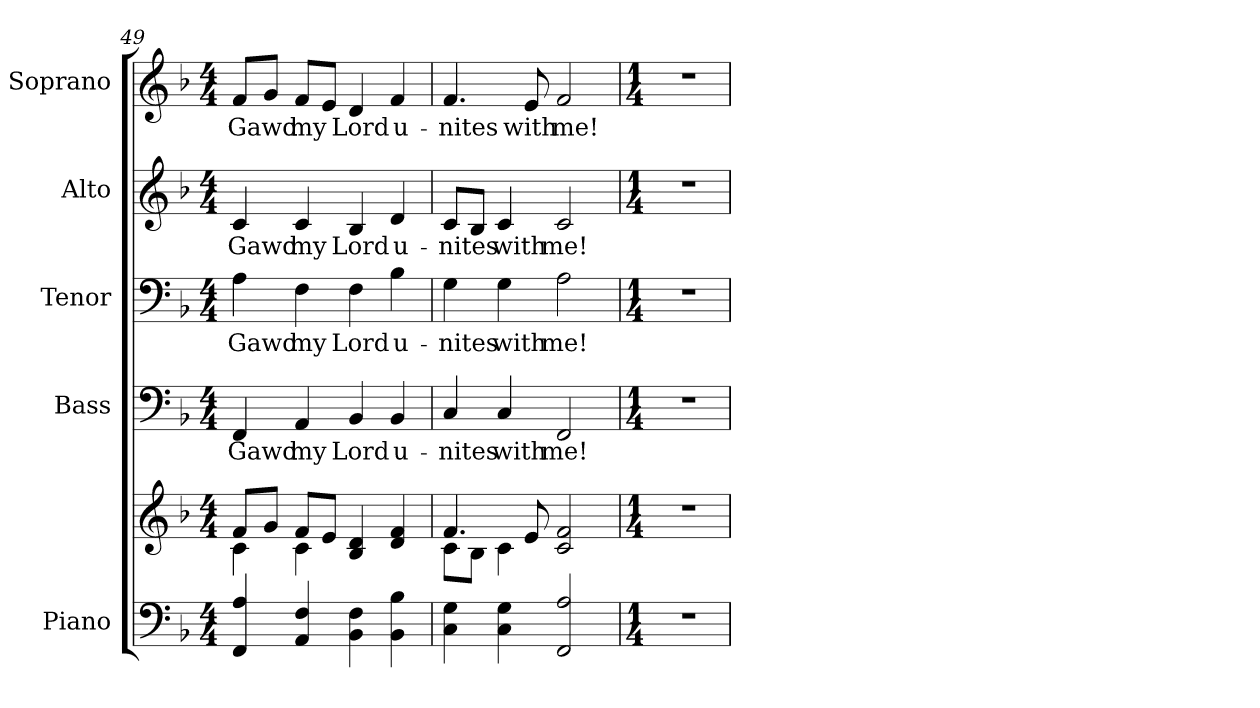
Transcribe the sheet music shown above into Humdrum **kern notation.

**kern	**kern	**kern	**text	**kern	**text	**kern	**text	**kern	**text
*part5	*part5	*part4	*part4	*part3	*part3	*part2	*part2	*part1	*part1
*staff6	*staff5	*staff4	*staff4	*staff3	*staff3	*staff2	*staff2	*staff1	*staff1
*I"Piano	*	*I"Bass	*	*I"Tenor	*	*I"Alto	*	*I"Soprano	*
*I'Pno.	*	*I'B.	*	*I'T.	*	*I'A.	*	*I'S.	*
!!LO:PB:g=z
*clefF4	*clefG2	*clefF4	*	*clefF4	*	*clefG2	*	*clefG2	*
*k[b-]	*k[b-]	*k[b-]	*	*k[b-]	*	*k[b-]	*	*k[b-]	*
*F:	*F:	*F:	*	*F:	*	*F:	*	*F:	*
*M4/4	*M4/4	*M4/4	*	*M4/4	*	*M4/4	*	*M4/4	*
=49	=49	=49	=49	=49	=49	=49	=49	=49	=49
*	*^	*	*	*	*	*	*	*	*
!	!	!	!	!LO:LY:b:color=#000000	!	!	!	!	!	!
!	!	!	!	!	!	!LO:LY:b:color=#000000	!	!	!	!
!	!	!	!	!	!	!	!	!LO:LY:b:color=#000000	!	!
!	!	!	!	!	!	!	!	!	!	!LO:LY:b:color=#000000
4FFi/ 4Ai	8fi/L	4ci\	4FFi/	Gawd	4Ai\	Gawd	4ci/	Gawd	8fi/L	Gawd
.	8gi/J	.	.	.	.	.	.	.	8gi/J	.
!	!	!	!	!LO:LY:b:color=#000000	!	!	!	!	!	!
!	!	!	!	!	!	!LO:LY:b:color=#000000	!	!	!	!
!	!	!	!	!	!	!	!	!LO:LY:b:color=#000000	!	!
!	!	!	!	!	!	!	!	!	!	!LO:LY:b:color=#000000
4AAi/ 4Fi	8fi/L	4ci\	4AAi/	my	4Fi\	my	4ci/	my	8fi/L	my
.	8ei/J	.	.	.	.	.	.	.	8ei/J	.
!	!	!	!	!LO:LY:b:color=#000000	!	!	!	!	!	!
!	!	!	!	!	!	!LO:LY:b:color=#000000	!	!	!	!
!	!	!	!	!	!	!	!	!LO:LY:b:color=#000000	!	!
!	!	!	!	!	!	!	!	!	!	!LO:LY:b:color=#000000
4BB-i\ 4Fi	4B-i/ 4di	2ryy	4BB-i/	Lord	4Fi\	Lord	4B-i/	Lord	4di/	Lord
!	!	!	!	!LO:LY:b:color=#000000	!	!	!	!	!	!
!	!	!	!	!	!	!LO:LY:b:color=#000000	!	!	!	!
!	!	!	!	!	!	!	!	!LO:LY:b:color=#000000	!	!
!	!	!	!	!	!	!	!	!	!	!LO:LY:b:color=#000000
4BB-i\ 4B-i	4di/ 4fi	.	4BB-i/	u-	4B-i\	u-	4di/	u-	4fi/	u-
=50	=50	=50	=50	=50	=50	=50	=50	=50	=50	=50
!	!	!	!	!LO:LY:b:color=#000000	!	!	!	!	!	!
!	!	!	!	!	!	!LO:LY:b:color=#000000	!	!	!	!
!	!	!	!	!	!	!	!	!LO:LY:b:color=#000000	!	!
!	!	!	!	!	!	!	!	!	!	!LO:LY:b:color=#000000
4Ci\ 4Gi	4.fi/	8ci\L	4Ci/	-nites	4Gi\	-nites	8ci/L	-nites	4.fi/	-nites
.	.	8B-i\J	.	.	.	.	8B-i/J	.	.	.
!	!	!	!	!LO:LY:b:color=#000000	!	!	!	!	!	!
!	!	!	!	!	!	!LO:LY:b:color=#000000	!	!	!	!
!	!	!	!	!	!	!	!	!LO:LY:b:color=#000000	!	!
4Ci\ 4Gi	.	4ci\	4Ci/	with	4Gi\	with	4ci/	with	.	.
!	!	!	!	!	!	!	!	!	!	!LO:LY:b:color=#000000
.	8ei/	.	.	.	.	.	.	.	8ei/	with
!	!	!	!	!LO:LY:b:color=#000000	!	!	!	!	!	!
!	!	!	!	!	!	!LO:LY:b:color=#000000	!	!	!	!
!	!	!	!	!	!	!	!	!LO:LY:b:color=#000000	!	!
!	!	!	!	!	!	!	!	!	!	!LO:LY:b:color=#000000
2FFi/ 2Ai	2ci/ 2fi	2ryy	2FFi/	me!	2Ai\	me!	2ci/	me!	2fi/	me!
*	*v	*v	*	*	*	*	*	*	*	*
!!LO:PB:g=z
=51	=51	=51	=51	=51	=51	=51	=51	=51	=51
*M1/4	*M1/4	*M1/4	*	*M1/4	*	*M1/4	*	*M1/4	*
*	*^	*	*	*	*	*	*	*	*
!LO:N:vis=1	!LO:N:vis=1	!	!LO:N:vis=1	!	!LO:N:vis=1	!	!LO:N:vis=1	!	!LO:N:vis=1	!
*	*v	*v	*	*	*	*	*	*	*	*
4r	4r	4r	.	4r	.	4r	.	4r	.
=	=	=	=	=	=	=	=	=	=
*-	*-	*-	*-	*-	*-	*-	*-	*-	*-
